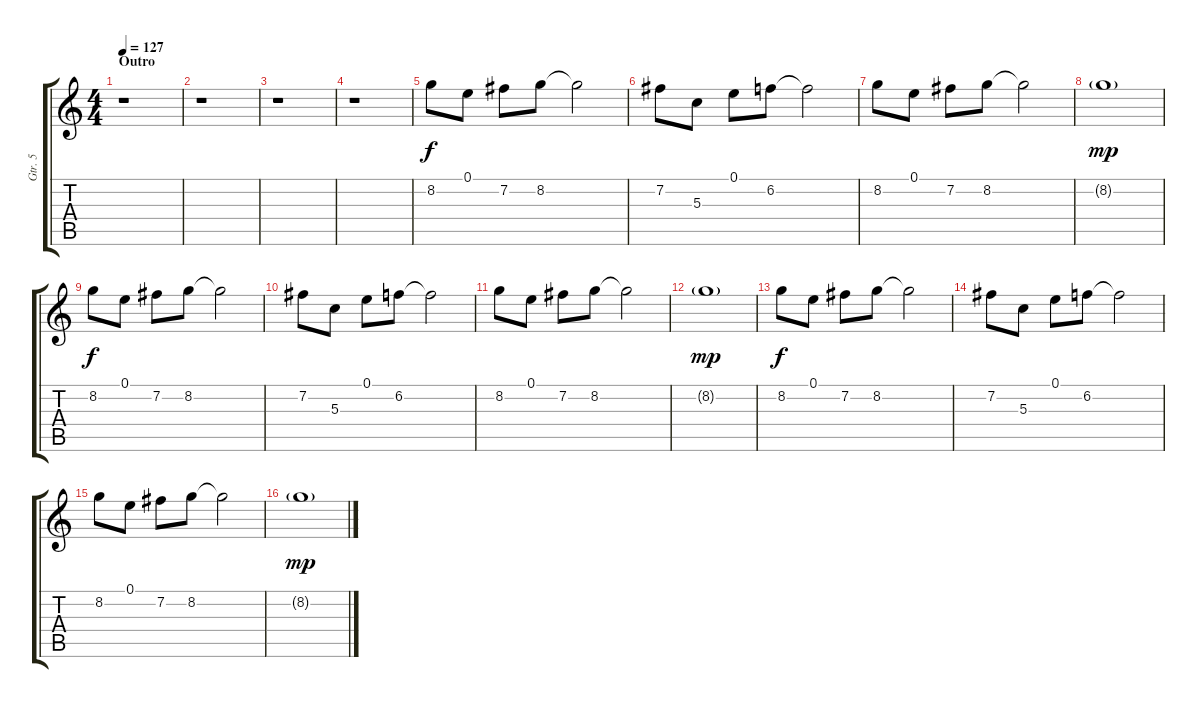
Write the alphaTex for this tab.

\track ("Gtr. 5" "Gtr. 5") {instrument distortionguitar}
\staff {score tabs}
\tuning (E4 B3 G3 D3 A2 E2) {hide}
\ts (4 4)
\section ("" "Outro")
\tempo 127
\clef g2
\ks c
r.1{dy mp} |
r.1 |
r.1 |
r.1 |
8.2.8{dy f} 0.1.8 7.2.8 8.2.8 8.2{t}.2 |
7.2.8 5.3.8 0.1.8 6.2.8 6.2{t}.2 |
8.2.8 0.1.8 7.2.8 8.2.8 8.2{t}.2 |
8.2{g}.1{dy mp} |
8.2.8{dy f} 0.1.8 7.2.8 8.2.8 8.2{t}.2 |
7.2.8 5.3.8 0.1.8 6.2.8 6.2{t}.2 |
8.2.8 0.1.8 7.2.8 8.2.8 8.2{t}.2 |
8.2{g}.1{dy mp} |
8.2.8{dy f} 0.1.8 7.2.8 8.2.8 8.2{t}.2 |
7.2.8 5.3.8 0.1.8 6.2.8 6.2{t}.2 |
8.2.8 0.1.8 7.2.8 8.2.8 8.2{t}.2 |
8.2{g}.1{dy mp}
